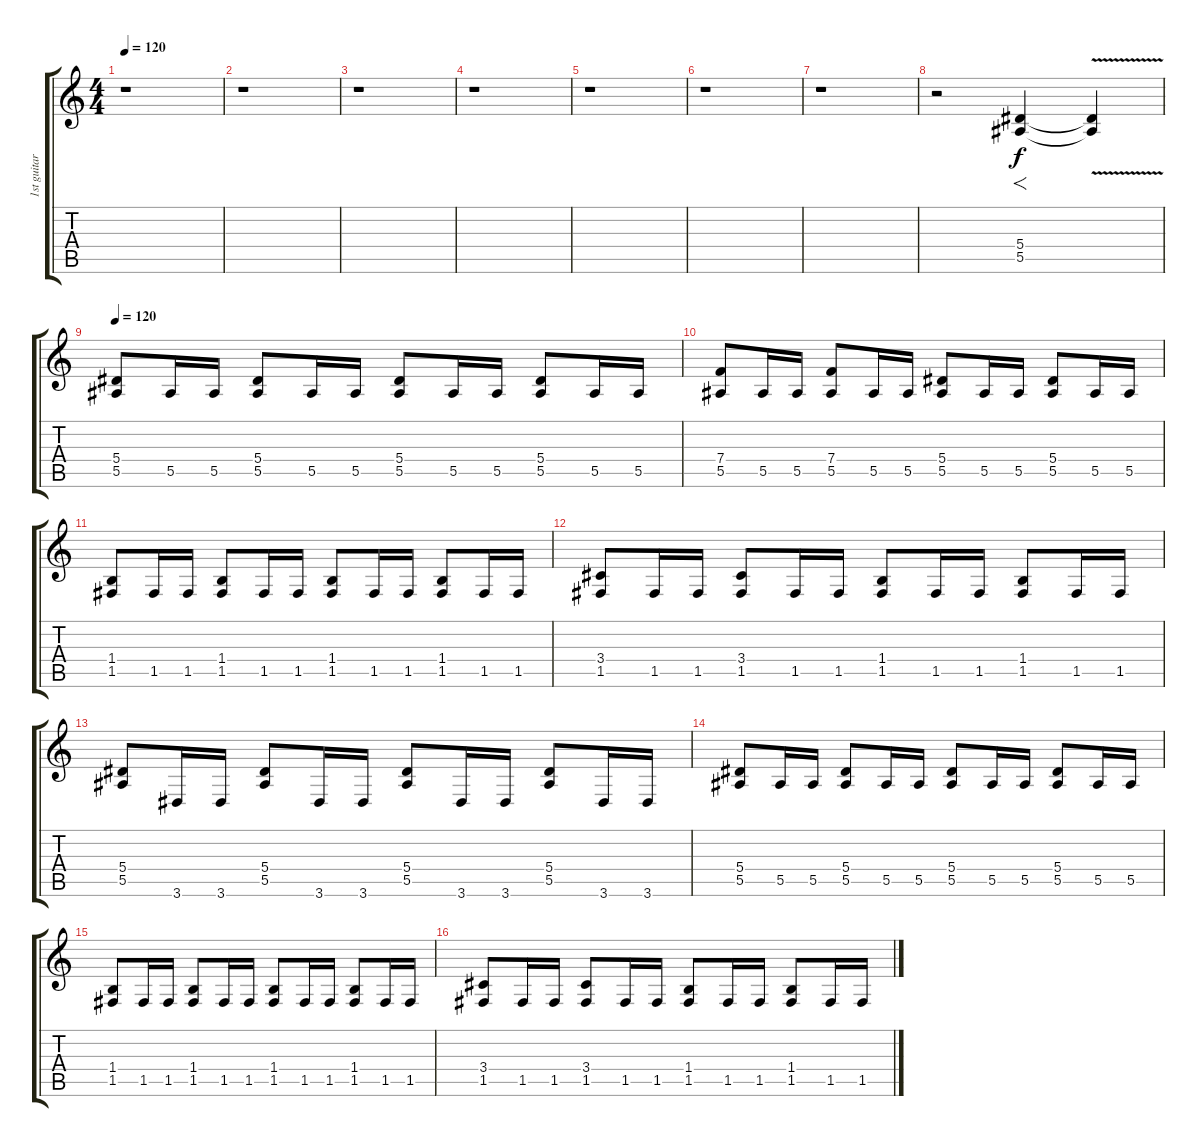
\track ("1st guitar" "1st guitar") {instrument distortionguitar}
\staff {score tabs}
\tuning (C4 G3 Eb3 Bb2 F2 C2) {hide}
\ts (4 4)
\tempo 120
\clef g2
\ks c
r.1{dy f instrument distortionguitar} |
r.1 |
r.1 |
r.1 |
r.1 |
r.1 |
r.1 |
r.2 (5.4 5.5).4{f} (5.4{v t} 5.5{v t}).4 |
\tempo 120
(5.4 5.5).8 5.5.16 5.5.16 (5.4 5.5).8 5.5.16 5.5.16 (5.4 5.5).8 5.5.16 5.5.16 (5.4 5.5).8 5.5.16 5.5.16 |
(7.4 5.5).8 5.5.16 5.5.16 (7.4 5.5).8 5.5.16 5.5.16 (5.4 5.5).8 5.5.16 5.5.16 (5.4 5.5).8 5.5.16 5.5.16 |
(1.4 1.5).8 1.5.16 1.5.16 (1.4 1.5).8 1.5.16 1.5.16 (1.4 1.5).8 1.5.16 1.5.16 (1.4 1.5).8 1.5.16 1.5.16 |
(3.4 1.5).8 1.5.16 1.5.16 (3.4 1.5).8 1.5.16 1.5.16 (1.4 1.5).8 1.5.16 1.5.16 (1.4 1.5).8 1.5.16 1.5.16 |
(5.4 5.5).8 3.6.16 3.6.16 (5.4 5.5).8 3.6.16 3.6.16 (5.4 5.5).8 3.6.16 3.6.16 (5.4 5.5).8 3.6.16 3.6.16 |
(5.4 5.5).8 5.5.16 5.5.16 (5.4 5.5).8 5.5.16 5.5.16 (5.4 5.5).8 5.5.16 5.5.16 (5.4 5.5).8 5.5.16 5.5.16 |
(1.4 1.5).8 1.5.16 1.5.16 (1.4 1.5).8 1.5.16 1.5.16 (1.4 1.5).8 1.5.16 1.5.16 (1.4 1.5).8 1.5.16 1.5.16 |
(3.4 1.5).8 1.5.16 1.5.16 (3.4 1.5).8 1.5.16 1.5.16 (1.4 1.5).8 1.5.16 1.5.16 (1.4 1.5).8 1.5.16 1.5.16
